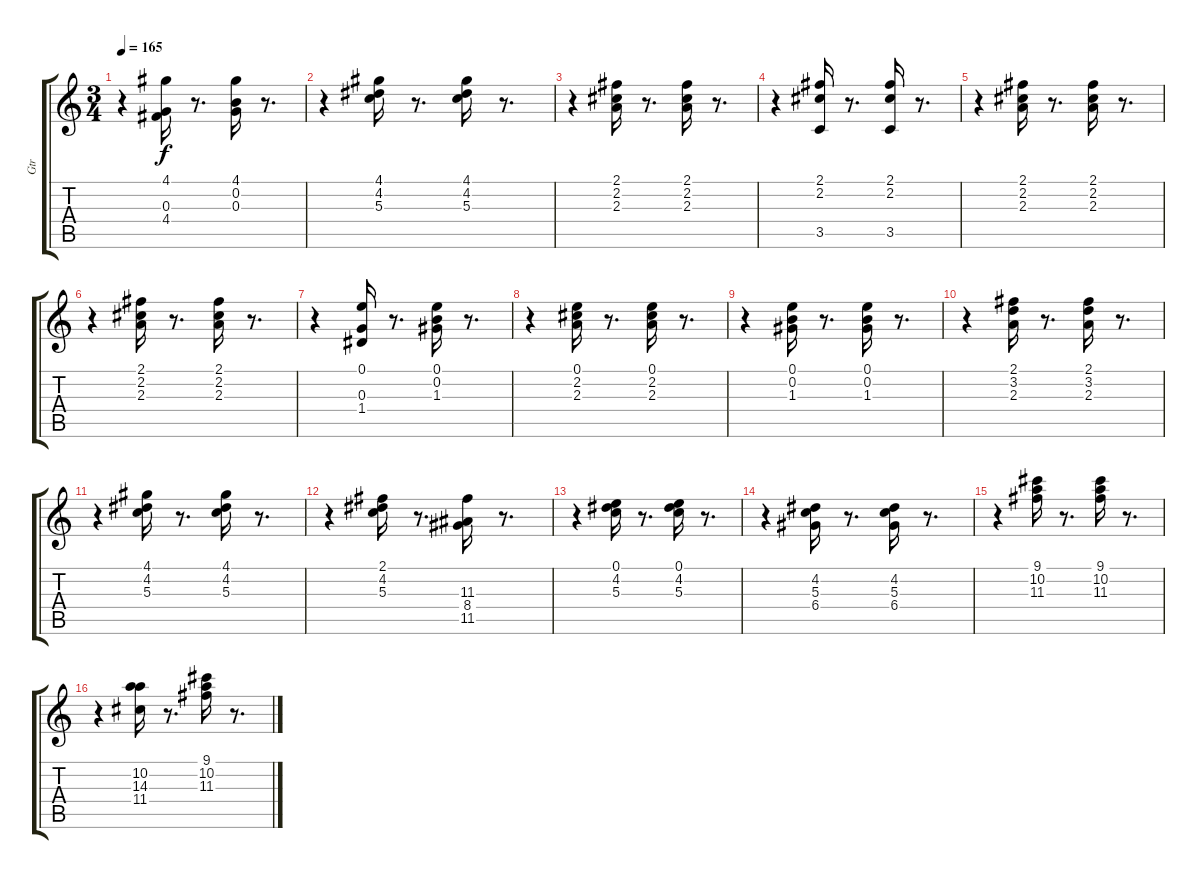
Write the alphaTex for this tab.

\track ("Gtr" "Gtr") {instrument acousticguitarsteel}
\staff {score tabs}
\tuning (E4 B3 G3 D3 A2 E2) {hide}
\ts (3 4)
\tempo 165
\clef g2
\ks c
r.4{dy f} (4.1 0.3 4.4).16 r.8{d} (4.1 0.2 0.3).16 r.8{d} |
r.4 (4.1 4.2 5.3).16 r.8{d} (4.1 4.2 5.3).16 r.8{d} |
r.4 (2.1 2.2 2.3).16 r.8{d} (2.1 2.2 2.3).16 r.8{d} |
r.4 (2.1 2.2 3.5).16 r.8{d} (2.1 2.2 3.5).16 r.8{d} |
r.4 (2.1 2.2 2.3).16 r.8{d} (2.1 2.2 2.3).16 r.8{d} |
r.4 (2.1 2.2 2.3).16 r.8{d} (2.1 2.2 2.3).16 r.8{d} |
r.4 (0.1 0.3 1.4).16 r.8{d} (0.1 0.2 1.3).16 r.8{d} |
r.4 (0.1 2.2 2.3).16 r.8{d} (0.1 2.2 2.3).16 r.8{d} |
r.4 (0.1 0.2 1.3).16 r.8{d} (0.1 0.2 1.3).16 r.8{d} |
r.4 (2.1 3.2 2.3).16 r.8{d} (2.1 3.2 2.3).16 r.8{d} |
r.4 (4.1 4.2 5.3).16 r.8{d} (4.1 4.2 5.3).16 r.8{d} |
r.4 (2.1 4.2 5.3).16 r.8{d} (11.3 8.4 11.5).16 r.8{d} |
r.4 (0.1 4.2 5.3).16 r.8{d} (0.1 4.2 5.3).16 r.8{d} |
r.4 (4.2 5.3 6.4).16 r.8{d} (4.2 5.3 6.4).16 r.8{d} |
r.4 (9.1 10.2 11.3).16 r.8{d} (9.1 10.2 11.3).16 r.8{d} |
r.4 (10.2 14.3 11.4).16 r.8{d} (9.1 10.2 11.3).16 r.8{d}
